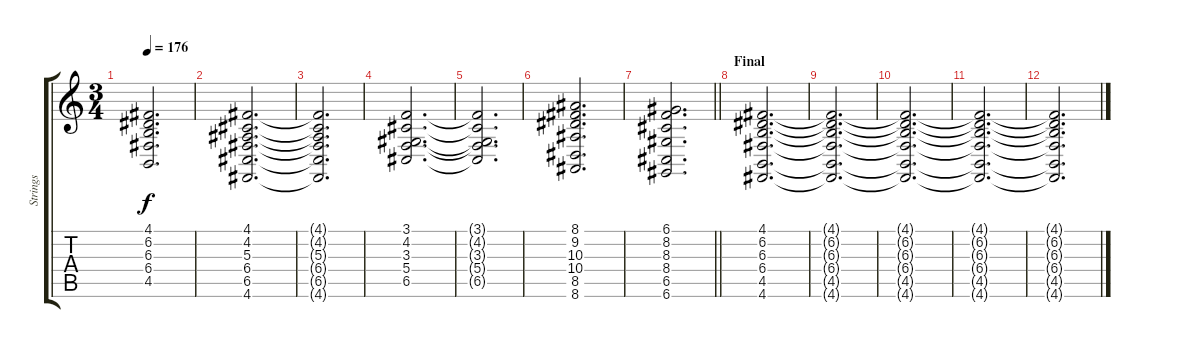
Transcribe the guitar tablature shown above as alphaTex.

\track ("Strings" "Strings") {instrument stringensemble1}
\staff {score tabs}
\tuning (D4 A3 F3 C3 G2 D2) {hide}
\ts (3 4)
\tempo 176
\clef g2
\ks c
(4.1{t} 6.2{t} 6.3{t} 6.4{t} 4.5{t}).2{d dy f} |
(4.1 4.2 5.3 6.4 6.5 4.6).2{d} |
(4.1{t} 4.2{t} 5.3{t} 6.4{t} 6.5{t} 4.6{t}).2{d} |
(3.1 4.2 3.3 5.4 6.5).2{d} |
(3.1{t} 4.2{t} 3.3{t} 5.4{t} 6.5{t}).2{d} |
(8.1 9.2 10.3 10.4 8.5 8.6).2{d} |
\barLineRight lightlight
(6.1 8.2 8.3 8.4 6.5 6.6).2{d} |
\section ("" "Final")
(4.1 6.2 6.3 6.4 4.5 4.6).2{d volume 0} |
(4.1{t} 6.2{t} 6.3{t} 6.4{t} 4.5{t} 4.6{t}).2{d} |
(4.1{t} 6.2{t} 6.3{t} 6.4{t} 4.5{t} 4.6{t}).2{d} |
(4.1{t} 6.2{t} 6.3{t} 6.4{t} 4.5{t} 4.6{t}).2{d} |
(4.1{t} 6.2{t} 6.3{t} 6.4{t} 4.5{t} 4.6{t}).2{d}
